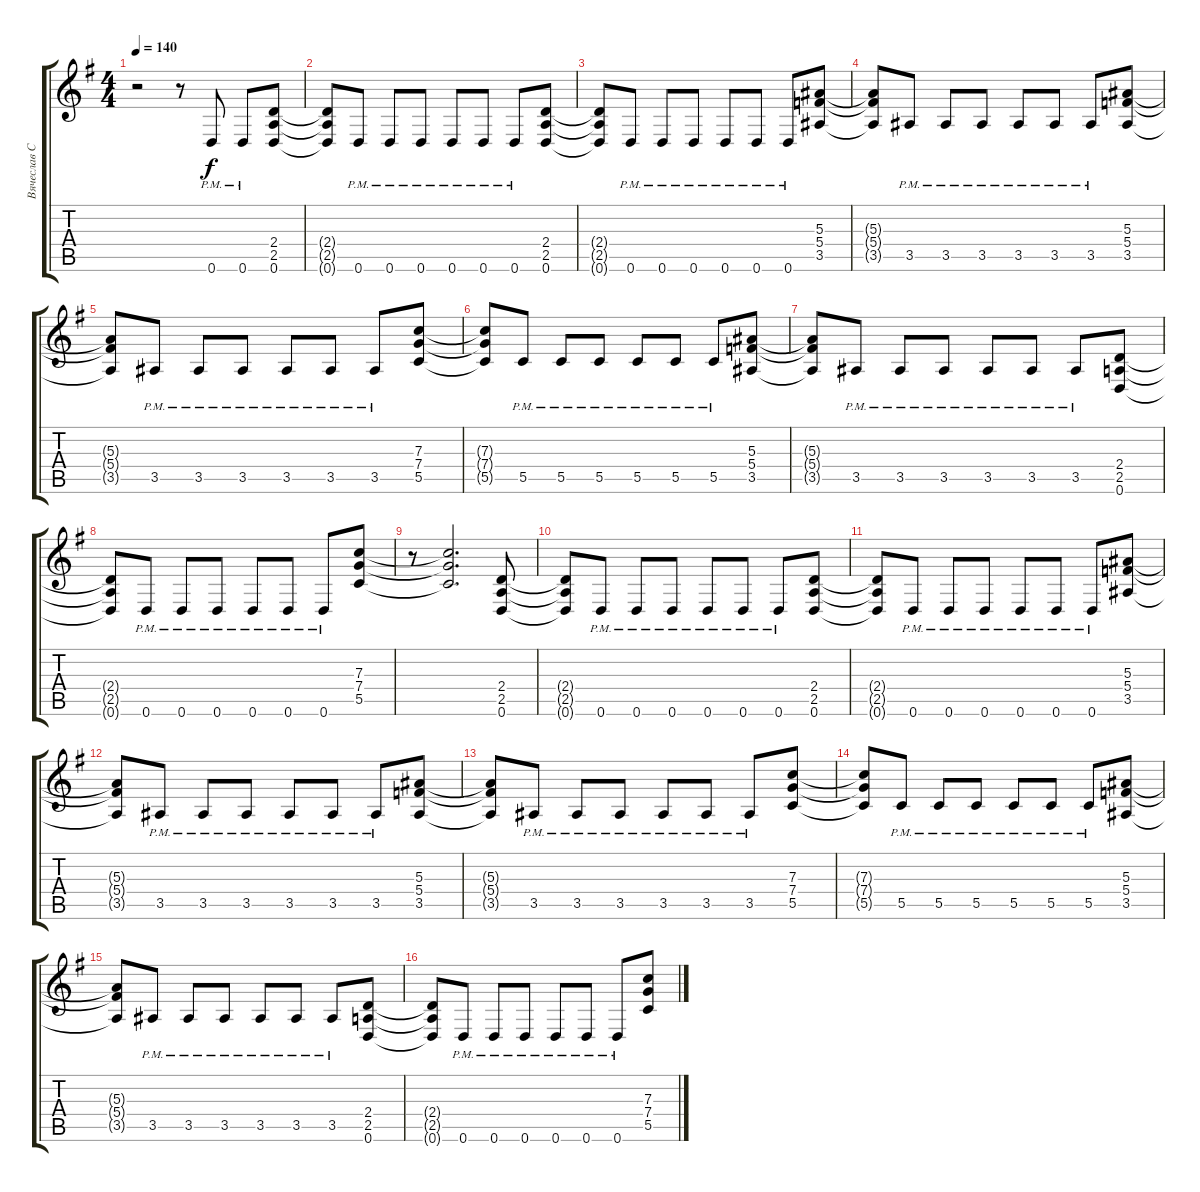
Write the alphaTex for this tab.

\track ("Вячеслав Селин" "Вячеслав С") {instrument distortionguitar}
\staff {score tabs}
\tuning (D4 A3 F3 C3 G2 D2) {hide}
\ts (4 4)
\tempo 140
\clef g2
\ks g
r.2{dy f instrument distortionguitar} r.8 0.6{pm}.8 0.6{pm}.8 (2.4 2.5 0.6).8 |
(2.4{t} 2.5{t} 0.6{t}).8 0.6{pm}.8 0.6{pm}.8 0.6{pm}.8 0.6{pm}.8 0.6{pm}.8 0.6{pm}.8 (2.4 2.5 0.6).8 |
(2.4{t} 2.5{t} 0.6{t}).8 0.6{pm}.8 0.6{pm}.8 0.6{pm}.8 0.6{pm}.8 0.6{pm}.8 0.6{pm}.8 (5.3 5.4 3.5).8 |
(5.3{t} 5.4{t} 3.5{t}).8 3.5{pm}.8 3.5{pm}.8 3.5{pm}.8 3.5{pm}.8 3.5{pm}.8 3.5{pm}.8 (5.3 5.4 3.5).8 |
(5.3{t} 5.4{t} 3.5{t}).8 3.5{pm}.8 3.5{pm}.8 3.5{pm}.8 3.5{pm}.8 3.5{pm}.8 3.5{pm}.8 (7.3 7.4 5.5).8 |
(7.3{t} 7.4{t} 5.5{t}).8 5.5{pm}.8 5.5{pm}.8 5.5{pm}.8 5.5{pm}.8 5.5{pm}.8 5.5{pm}.8 (5.3 5.4 3.5).8 |
(5.3{t} 5.4{t} 3.5{t}).8 3.5{pm}.8 3.5{pm}.8 3.5{pm}.8 3.5{pm}.8 3.5{pm}.8 3.5{pm}.8 (2.4 2.5 0.6).8 |
(2.4{t} 2.5{t} 0.6{t}).8 0.6{pm}.8 0.6{pm}.8 0.6{pm}.8 0.6{pm}.8 0.6{pm}.8 0.6{pm}.8 (7.3 7.4 5.5).8 |
r.8 (7.3{t} 7.4{t} 5.5{t}).2{d} (2.4 2.5 0.6).8 |
(2.4{t} 2.5{t} 0.6{t}).8 0.6{pm}.8 0.6{pm}.8 0.6{pm}.8 0.6{pm}.8 0.6{pm}.8 0.6{pm}.8 (2.4 2.5 0.6).8 |
(2.4{t} 2.5{t} 0.6{t}).8 0.6{pm}.8 0.6{pm}.8 0.6{pm}.8 0.6{pm}.8 0.6{pm}.8 0.6{pm}.8 (5.3 5.4 3.5).8 |
(5.3{t} 5.4{t} 3.5{t}).8 3.5{pm}.8 3.5{pm}.8 3.5{pm}.8 3.5{pm}.8 3.5{pm}.8 3.5{pm}.8 (5.3 5.4 3.5).8 |
(5.3{t} 5.4{t} 3.5{t}).8 3.5{pm}.8 3.5{pm}.8 3.5{pm}.8 3.5{pm}.8 3.5{pm}.8 3.5{pm}.8 (7.3 7.4 5.5).8 |
(7.3{t} 7.4{t} 5.5{t}).8 5.5{pm}.8 5.5{pm}.8 5.5{pm}.8 5.5{pm}.8 5.5{pm}.8 5.5{pm}.8 (5.3 5.4 3.5).8 |
(5.3{t} 5.4{t} 3.5{t}).8 3.5{pm}.8 3.5{pm}.8 3.5{pm}.8 3.5{pm}.8 3.5{pm}.8 3.5{pm}.8 (2.4 2.5 0.6).8 |
(2.4{t} 2.5{t} 0.6{t}).8 0.6{pm}.8 0.6{pm}.8 0.6{pm}.8 0.6{pm}.8 0.6{pm}.8 0.6{pm}.8 (7.3 7.4 5.5).8
